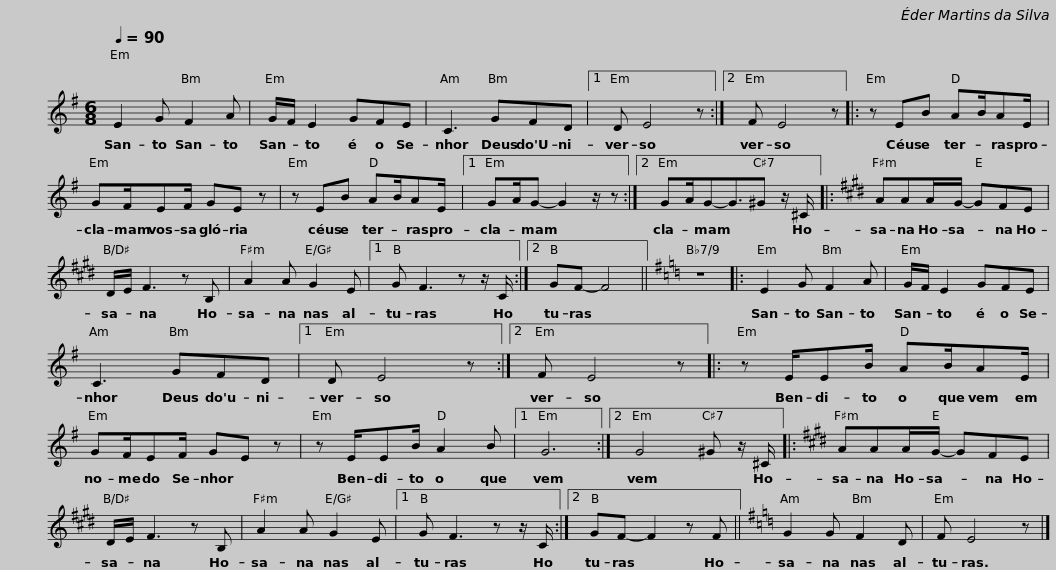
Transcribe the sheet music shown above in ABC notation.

X:1
L:1/8
Q:1/4=90
M:6/8
I:linebreak $
K:G
V:1 treble
V:1
 E2 G F2 A | G/F/ E2 GFE | C3 GFD |1 D E4 z :|2 F E4 z |: %5
 z EB AB/AE/ |$ GF/EF/ GE z | z EB AB/AE/ |1 GA/G- G2 z/ z :|2 GA/G-G3/2^G z/ ^C/ |:$ %10
[K:E] AAA/G/- GFE | D/E/ F3 z B, | A2 A G2 E |1 G F3 z z/ C/ :|2 GF- F4 || %15
[K:G] z6 |: E2 G F2 A |$ G/F/ E2 GFE | C3 GFD |1 D E4 z :|2 %20
 F E4 z |: z E/EB/ AB/AE/ |$ GF/EF/ GE z | z E/EB/ A2 B |1 G6 :|2 %25
 G4 ^G z/ ^C/ |:[K:E] AAA/G/- GFE |$ D/E/ F3 z B, | A2 A G2 E |1 G F3 z z/ C/ :|2 %30
 GF- F2 z F ||[K:G] G2 G F2 D | F E4 z |] %33
